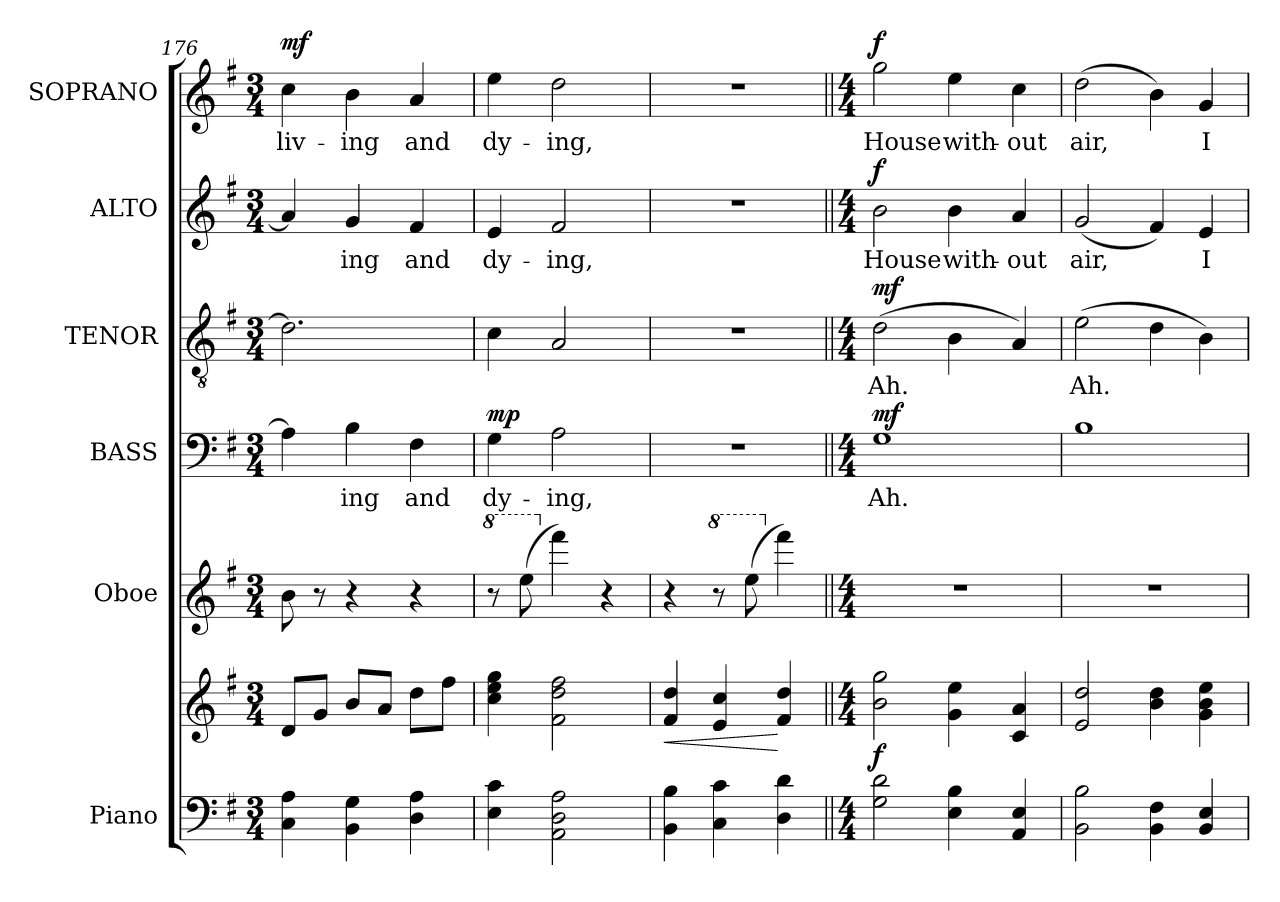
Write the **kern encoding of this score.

**kern	**kern	**dynam	**kern	**kern	**text	**dynam	**kern	**text	**dynam	**kern	**text	**dynam	**kern	**text	**dynam
*part6	*part6	*part6	*part5	*part4	*part4	*part4	*part3	*part3	*part3	*part2	*part2	*part2	*part1	*part1	*part1
*staff7	*staff6	*staff6/7	*staff5	*staff4	*staff4	*staff4	*staff3	*staff3	*staff3	*staff2	*staff2	*staff2	*staff1	*staff1	*staff1
*I"Piano	*	*	*I"Oboe	*I"BASS	*	*	*I"TENOR	*	*	*I"ALTO	*	*	*I"SOPRANO	*	*
*I'Pno.	*	*	*I'Ob.	*I'B.	*	*	*I'T.	*	*	*I'A.	*	*	*I'S.	*	*
*clefF4	*clefG2	*	*clefG2	*clefF4	*	*	*clefGv2	*	*	*clefG2	*	*	*clefG2	*	*
*	*	*	*	*	*	*	*ITrd7c12	*	*	*	*	*	*	*	*
*k[f#]	*k[f#]	*	*k[f#]	*k[f#]	*	*	*k[f#]	*	*	*k[f#]	*	*	*k[f#]	*	*
*G:	*G:	*	*G:	*G:	*	*	*G:	*	*	*G:	*	*	*G:	*	*
*M3/4	*M3/4	*	*M3/4	*M3/4	*	*	*M3/4	*	*	*M3/4	*	*	*M3/4	*	*
=176	=176	=176	=176	=176	=176	=176	=176	=176	=176	=176	=176	=176	=176	=176	=176
!	!	!	!	!	!	!	!	!	!	!	!	!	!	!LO:LY:b:color=#000000	!
4Ci\ 4Ai	8di/L	.	8bi\	4Ai\]	.	.	2.Di\]	.	.	4ai/]	.	.	4cci\	liv-	mf
.	8gi/J	.	8r	.	.	.	.	.	.	.	.	.	.	.	.
!	!	!	!	!	!LO:LY:b:color=#000000	!	!	!	!	!	!	!	!	!	!
!	!	!	!	!	!	!	!	!	!	!	!LO:LY:b:color=#000000	!	!	!	!
!	!	!	!	!	!	!	!	!	!	!	!	!	!	!LO:LY:b:color=#000000	!
4BBi\ 4Gi	8bi/L	.	4r	4Bi\	-ing	.	.	.	.	4gi/	-ing	.	4bi\	-ing	.
.	8ai/J	.	.	.	.	.	.	.	.	.	.	.	.	.	.
!	!	!	!	!	!LO:LY:b:color=#000000	!	!	!	!	!	!	!	!	!	!
!	!	!	!	!	!	!	!	!	!	!	!LO:LY:b:color=#000000	!	!	!	!
!	!	!	!	!	!	!	!	!	!	!	!	!	!	!LO:LY:b:color=#000000	!
4Di\ 4Ai	8ddi\L	.	4r	4F#i\	and	.	.	.	.	4f#i/	and	.	4ai/	and	.
.	8ff#i\J	.	.	.	.	.	.	.	.	.	.	.	.	.	.
=177	=177	=177	=177	=177	=177	=177	=177	=177	=177	=177	=177	=177	=177	=177	=177
*	*	*	*8va	*	*	*	*	*	*	*	*	*	*	*	*
!	!	!	!	!	!LO:LY:b:color=#000000	!	!	!	!	!	!	!	!	!	!
!	!	!	!	!	!	!	!	!	!	!	!LO:LY:b:color=#000000	!	!	!	!
!	!	!	!	!	!	!	!	!	!	!	!	!	!	!LO:LY:b:color=#000000	!
4Ei\ 4ci	4cci\ 4eei 4ggi	.	8r	4Gi\	dy-	mp	4Ci\	.	.	4ei/	dy-	.	4eei\	dy-	.
.	.	.	(8eeei\	.	.	.	.	.	.	.	.	.	.	.	.
*	*	*	*X8va	*	*	*	*	*	*	*	*	*	*	*	*
!	!	!	!	!	!LO:LY:b:color=#000000	!	!	!	!	!	!	!	!	!	!
!	!	!	!	!	!	!	!	!	!	!	!LO:LY:b:color=#000000	!	!	!	!
!	!	!	!	!	!	!	!	!	!	!	!	!	!	!LO:LY:b:color=#000000	!
2AAi\ 2Di 2Ai	2f#i\ 2ddi 2ff#i	.	4fff#i\)	2Ai\	-ing,	.	2AAi/	.	.	2f#i/	-ing,	.	2ddi\	-ing,	.
.	.	.	4r	.	.	.	.	.	.	.	.	.	.	.	.
=178	=178	=178	=178	=178	=178	=178	=178	=178	=178	=178	=178	=178	=178	=178	=178
!	!	!LO:HP:b	!	!LO:N:vis=1	!	!	!LO:N:vis=1	!	!	!LO:N:vis=1	!	!	!LO:N:vis=1	!	!
4BBi\ 4Bi	4f#i/ 4ddi	<	4r	2.r	.	.	2.r	.	.	2.r	.	.	2.r	.	.
*	*	*	*8va	*	*	*	*	*	*	*	*	*	*	*	*
4Ci\ 4ci	4ei/ 4cci	.	8r	.	.	.	.	.	.	.	.	.	.	.	.
.	.	.	(8eeei\	.	.	.	.	.	.	.	.	.	.	.	.
*	*	*	*X8va	*	*	*	*	*	*	*	*	*	*	*	*
4Di\ 4di	4f#i/ 4ddi	[	4fff#i\)	.	.	.	.	.	.	.	.	.	.	.	.
!!LO:LB:g=z
=179||	=179||	=179||	=179||	=179||	=179||	=179||	=179||	=179||	=179||	=179||	=179||	=179||	=179||	=179||	=179||
*M4/4	*M4/4	*	*M4/4	*M4/4	*	*	*M4/4	*	*	*M4/4	*	*	*M4/4	*	*
!	!	!	!	!	!LO:LY:b:color=#000000	!	!	!	!	!	!	!	!	!	!
!	!	!	!	!	!	!	!	!LO:LY:b:color=#000000	!	!	!	!	!	!	!
!	!	!	!	!	!	!	!	!	!	!	!LO:LY:b:color=#000000	!	!	!	!
*	*MM120	*	*	*	*	*	*	*	*	*	*	*	*MM120	*	*
!	!	!	!	!	!	!	!	!	!	!	!	!	!	!LO:LY:b:color=#000000	!
2Gi\ 2di	2bi\ 2ggi	f	1r	1Gi	Ah.	mf	(2Di\	Ah.	mf	2bi\	House	f	2ggi\	House	f
!	!	!	!	!	!	!	!	!	!	!	!LO:LY:b:color=#000000	!	!	!	!
!	!	!	!	!	!	!	!	!	!	!	!	!	!	!LO:LY:b:color=#000000	!
4Ei\ 4Bi	4gi\ 4eei	.	.	.	.	.	4BBi\	.	.	4bi\	with-	.	4eei\	with-	.
!	!	!	!	!	!	!	!	!	!	!	!LO:LY:b:color=#000000	!	!	!	!
!	!	!	!	!	!	!	!	!	!	!	!	!	!	!LO:LY:b:color=#000000	!
4AAi/ 4Ei	4ci/ 4ai	.	.	.	.	.	4AAi/)	.	.	4ai/	-out	.	4cci\	-out	.
=180	=180	=180	=180	=180	=180	=180	=180	=180	=180	=180	=180	=180	=180	=180	=180
!	!	!	!	!	!	!	!	!LO:LY:b:color=#000000	!	!	!	!	!	!	!
!	!	!	!	!	!	!	!	!	!	!	!LO:LY:b:color=#000000	!	!	!	!
!	!	!	!	!	!	!	!	!	!	!	!	!	!	!LO:LY:b:color=#000000	!
2BBi\ 2Bi	2ei/ 2ddi	.	1r	1Bi	.	.	(2Ei\	Ah.	.	(2gi/	air,	.	(2ddi\	air,	.
4BBi\ 4F#i	4bi\ 4ddi	.	.	.	.	.	4Di\	.	.	4f#i/)	.	.	4bi\)	.	.
!	!	!	!	!	!	!	!	!	!	!	!LO:LY:b:color=#000000	!	!	!	!
!	!	!	!	!	!	!	!	!	!	!	!	!	!	!LO:LY:b:color=#000000	!
4BBi/ 4Ei	4gi\ 4bi 4eei	.	.	.	.	.	4BBi\)	.	.	4ei/	I	.	4gi/	I	.
=	=	=	=	=	=	=	=	=	=	=	=	=	=	=	=
*-	*-	*-	*-	*-	*-	*-	*-	*-	*-	*-	*-	*-	*-	*-	*-
